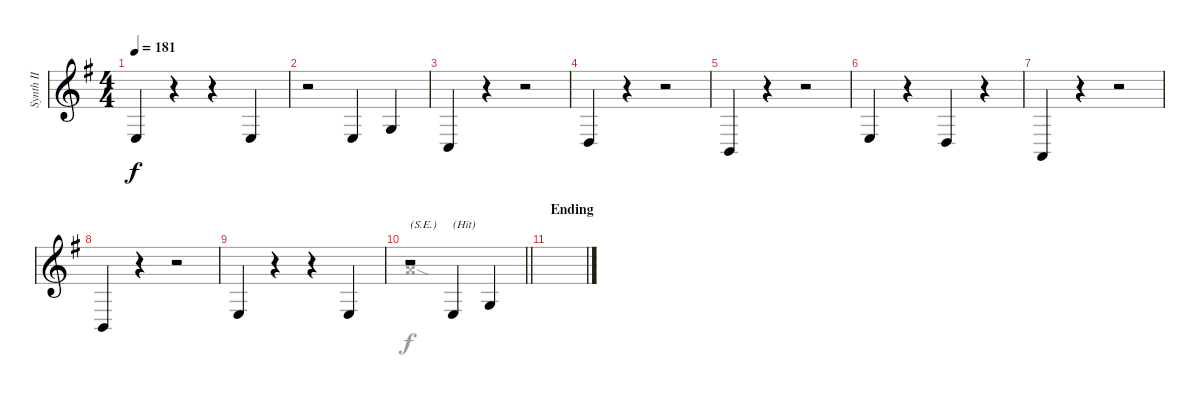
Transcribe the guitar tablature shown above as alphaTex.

\track ("Synth II" "Synth II") {instrument orchestrahit}
\staff {score}
\tuning (E4 B3 G3 D3 A2 E2) {hide}
\voice
\ts (4 4)
\tempo 181
\clef g2
\ks g
2.4.4{dy f} r.4 r.4 2.4.4 |
r.2 2.4.4 0.3.4 |
3.5.4 r.4 r.2 |
0.4.4 r.4 r.2 |
2.5.4 r.4 r.2 |
2.4.4 r.4 0.4.4 r.4 |
0.5.4 r.4 r.2 |
2.5.4 r.4 r.2 |
2.4.4 r.4 r.4 2.4.4 |
\barLineRight lightlight
r.2{txt "(S.E.)" instrument stringensemble1} 2.4.4{txt "(Hit)" instrument orchestrahit} 0.3.4 |
\section ("" "Ending")
|
|
|
|
|
\voice
\clef g2
\ottava regular
\simile none
\ks g
|
|
|
|
|
|
|
|
|
\barLineRight lightlight
5.1{sod x}.1 |
|
|
|
|
|
